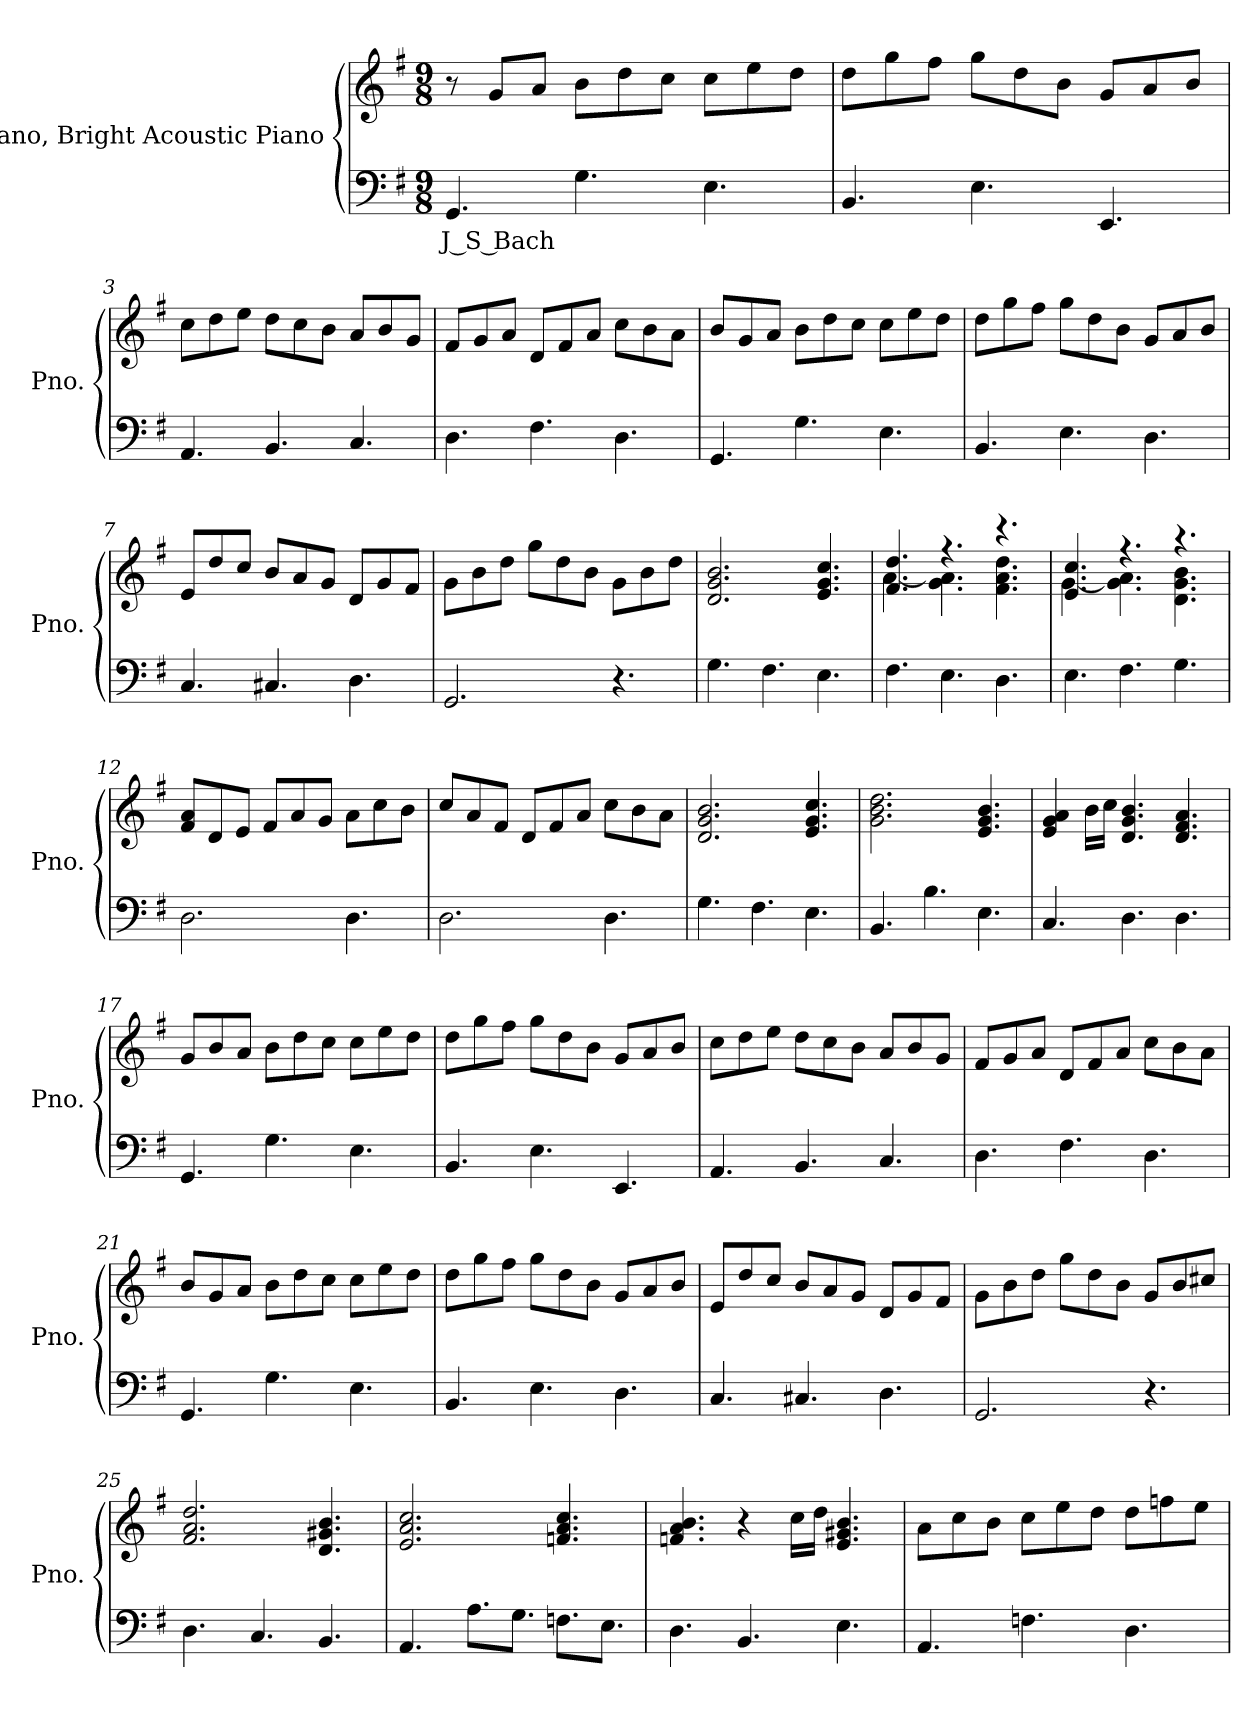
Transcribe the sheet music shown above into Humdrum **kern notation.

**kern	**text	**kern
*part2	*part2	*part1
*staff2	*staff2	*staff1
*I"Piano, Bright Acoustic Piano	*	*I"Piano, Bright Acoustic Piano
*I'Pno.	*	*I'Pno.
*clefF4	*	*clefG2
*k[f#]	*	*k[f#]
*M9/8	*	*M9/8
*MM115	*	*MM115
=1	=1	=1
!	!LO:LY:b	!
4.GG/	J S Bach	8r
.	.	8g/L
.	.	8a/J
4.G\	.	8b\L
.	.	8dd\
.	.	8cc\J
4.E\	.	8cc\L
.	.	8ee\
.	.	8dd\J
=2	=2	=2
4.BB/	.	8dd\L
.	.	8gg\
.	.	8ff#\J
4.E\	.	8gg\L
.	.	8dd\
.	.	8b\J
4.EE/	.	8g/L
.	.	8a/
.	.	8b/J
=3	=3	=3
4.AA/	.	8cc\L
.	.	8dd\
.	.	8ee\J
4.BB/	.	8dd\L
.	.	8cc\
.	.	8b\J
4.C/	.	8a/L
.	.	8b/
.	.	8g/J
!!LO:LB:g=z
=4	=4	=4
4.D\	.	8f#/L
.	.	8g/
.	.	8a/J
4.F#\	.	8d/L
.	.	8f#/
.	.	8a/J
4.D\	.	8cc\L
.	.	8b\
.	.	8a\J
=5	=5	=5
4.GG/	.	8b/L
.	.	8g/
.	.	8a/J
4.G\	.	8b\L
.	.	8dd\
.	.	8cc\J
4.E\	.	8cc\L
.	.	8ee\
.	.	8dd\J
=6	=6	=6
4.BB/	.	8dd\L
.	.	8gg\
.	.	8ff#\J
4.E\	.	8gg\L
.	.	8dd\
.	.	8b\J
4.D\	.	8g/L
.	.	8a/
.	.	8b/J
=7	=7	=7
4.C/	.	8e/L
.	.	8dd/
.	.	8cc/J
4.C#X/	.	8b/L
.	.	8a/
.	.	8g/J
4.D\	.	8d/L
.	.	8g/
.	.	8f#/J
!!LO:LB:g=z
=8	=8	=8
2.GG/	.	8g\L
.	.	8b\
.	.	8dd\J
.	.	8gg\L
.	.	8dd\
.	.	8b\J
4.r	.	8g\L
.	.	8b\
.	.	8dd\J
=9	=9	=9
4.G\	.	2.d/ 2.g/ 2.b/
4.F#\	.	.
4.E\	.	4.e/ 4.g/ 4.cc/
=10	=10	=10
*	*	*^
4.F#\	.	4.f#/ 4.dd/	[4.a\
4.E\	.	4.r	4.g\ 4.a\]
4.D\	.	4.r	4.f#\ 4.a\ 4.dd\
=11	=11	=11	=11
4.E\	.	4.e/ 4.cc/	[4.g\
4.F#\	.	4.r	4.g\] 4.a\
4.G\	.	4.r	4.d\ 4.g\ 4.b\
*	*	*v	*v
=12	=12	=12
2.D\	.	8f#/ 8a/L
.	.	8d/
.	.	8e/J
.	.	8f#/L
.	.	8a/
.	.	8g/J
4.D\	.	8a\L
.	.	8cc\
.	.	8b\J
!!LO:LB:g=z
=13	=13	=13
2.D\	.	8cc/L
.	.	8a/
.	.	8f#/J
.	.	8d/L
.	.	8f#/
.	.	8a/J
4.D\	.	8cc\L
.	.	8b\
.	.	8a\J
=14	=14	=14
4.G\	.	2.d/ 2.g/ 2.b/
4.F#\	.	.
4.E\	.	4.e/ 4.g/ 4.cc/
=15	=15	=15
4.BB/	.	2.g\ 2.b\ 2.dd\
4.B\	.	.
4.E\	.	4.e/ 4.g/ 4.b/
=16	=16	=16
4.C/	.	4e/ 4g/ 4a/
.	.	16b\LL
.	.	16cc\JJ
4.D\	.	4.d/ 4.g/ 4.b/
4.D\	.	4.d/ 4.f#/ 4.a/
=17	=17	=17
4.GG/	.	8g/L
.	.	8b/
.	.	8a/J
4.G\	.	8b\L
.	.	8dd\
.	.	8cc\J
4.E\	.	8cc\L
.	.	8ee\
.	.	8dd\J
!!LO:LB:g=z
=18	=18	=18
4.BB/	.	8dd\L
.	.	8gg\
.	.	8ff#\J
4.E\	.	8gg\L
.	.	8dd\
.	.	8b\J
4.EE/	.	8g/L
.	.	8a/
.	.	8b/J
=19	=19	=19
4.AA/	.	8cc\L
.	.	8dd\
.	.	8ee\J
4.BB/	.	8dd\L
.	.	8cc\
.	.	8b\J
4.C/	.	8a/L
.	.	8b/
.	.	8g/J
=20	=20	=20
4.D\	.	8f#/L
.	.	8g/
.	.	8a/J
4.F#\	.	8d/L
.	.	8f#/
.	.	8a/J
4.D\	.	8cc\L
.	.	8b\
.	.	8a\J
=21	=21	=21
4.GG/	.	8b/L
.	.	8g/
.	.	8a/J
4.G\	.	8b\L
.	.	8dd\
.	.	8cc\J
4.E\	.	8cc\L
.	.	8ee\
.	.	8dd\J
!!LO:LB:g=z
=22	=22	=22
4.BB/	.	8dd\L
.	.	8gg\
.	.	8ff#\J
4.E\	.	8gg\L
.	.	8dd\
.	.	8b\J
4.D\	.	8g/L
.	.	8a/
.	.	8b/J
=23	=23	=23
4.C/	.	8e/L
.	.	8dd/
.	.	8cc/J
4.C#X/	.	8b/L
.	.	8a/
.	.	8g/J
4.D\	.	8d/L
.	.	8g/
.	.	8f#/J
=24	=24	=24
2.GG/	.	8g\L
.	.	8b\
.	.	8dd\J
.	.	8gg\L
.	.	8dd\
.	.	8b\J
4.r	.	8g/L
.	.	8b/
.	.	8cc#X/J
=25	=25	=25
4.D\	.	2.f#/ 2.a/ 2.dd/
4.C/	.	.
4.BB/	.	4.d/ 4.g#X/ 4.b/
=26	=26	=26
4.AA/	.	2.e/ 2.a/ 2.cc/
8.A\L	.	.
8.G\J	.	.
8.Fn\L	.	4.fn/ 4.a/ 4.cc/
8.E\J	.	.
!!LO:PB:g=z
=27	=27	=27
4.D\	.	4.fn/ 4.a/ 4.b/
4.BB/	.	4r
.	.	16cc\LL
.	.	16dd\JJ
4.E\	.	4.e/ 4.g#X/ 4.b/
=28	=28	=28
4.AA/	.	8a\L
.	.	8cc\
.	.	8b\J
4.Fn\	.	8cc\L
.	.	8ee\
.	.	8dd\J
4.D\	.	8dd\L
.	.	8ffn\
.	.	8ee\J
=	=	=
*-	*-	*-
